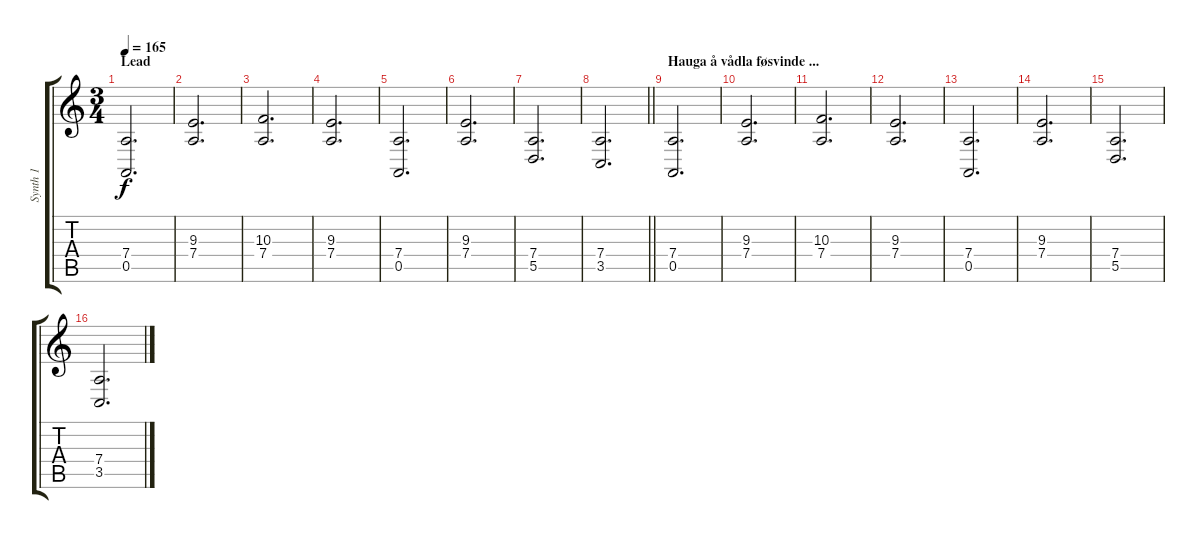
\track ("Synth 1" "Synth 1") {instrument stringensemble2}
\staff {score tabs}
\tuning (E4 B3 G3 D3 A2 E2) {hide}
\ts (3 4)
\section ("" "Lead")
\tempo 165
\clef g2
\ks c
(7.4 0.5).2{d dy f} |
(9.3 7.4).2{d} |
(10.3 7.4).2{d} |
(9.3 7.4).2{d} |
(7.4 0.5).2{d} |
(9.3 7.4).2{d} |
(7.4 5.5).2{d} |
\barLineRight lightlight
(7.4 3.5).2{d} |
\section ("" "Hauga å vådla føsvinde ...")
(7.4 0.5).2{d} |
(9.3 7.4).2{d} |
(10.3 7.4).2{d} |
(9.3 7.4).2{d} |
(7.4 0.5).2{d} |
(9.3 7.4).2{d} |
(7.4 5.5).2{d} |
(7.4 3.5).2{d}
